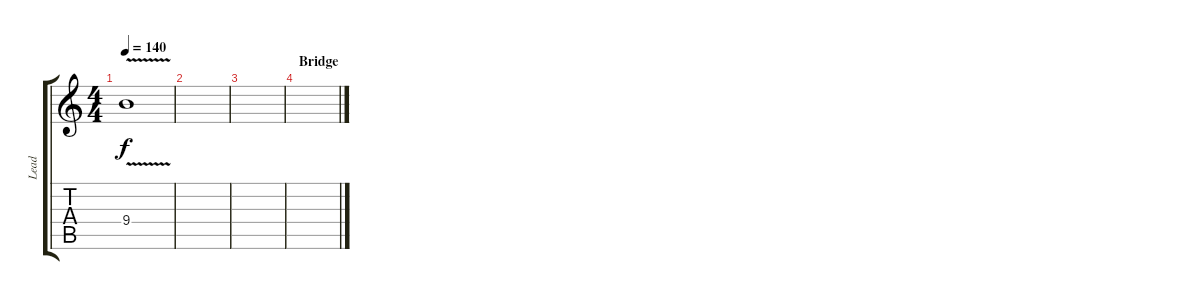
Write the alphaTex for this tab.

\track ("Lead" "Lead") {instrument distortionguitar}
\staff {score tabs}
\tuning (E4 B3 G3 D3 A2 E2) {hide}
\ts (4 4)
\tempo 140
\clef g2
\ks c
9.4{v}.1{dy f} |
|
|
\section ("" "Bridge")
